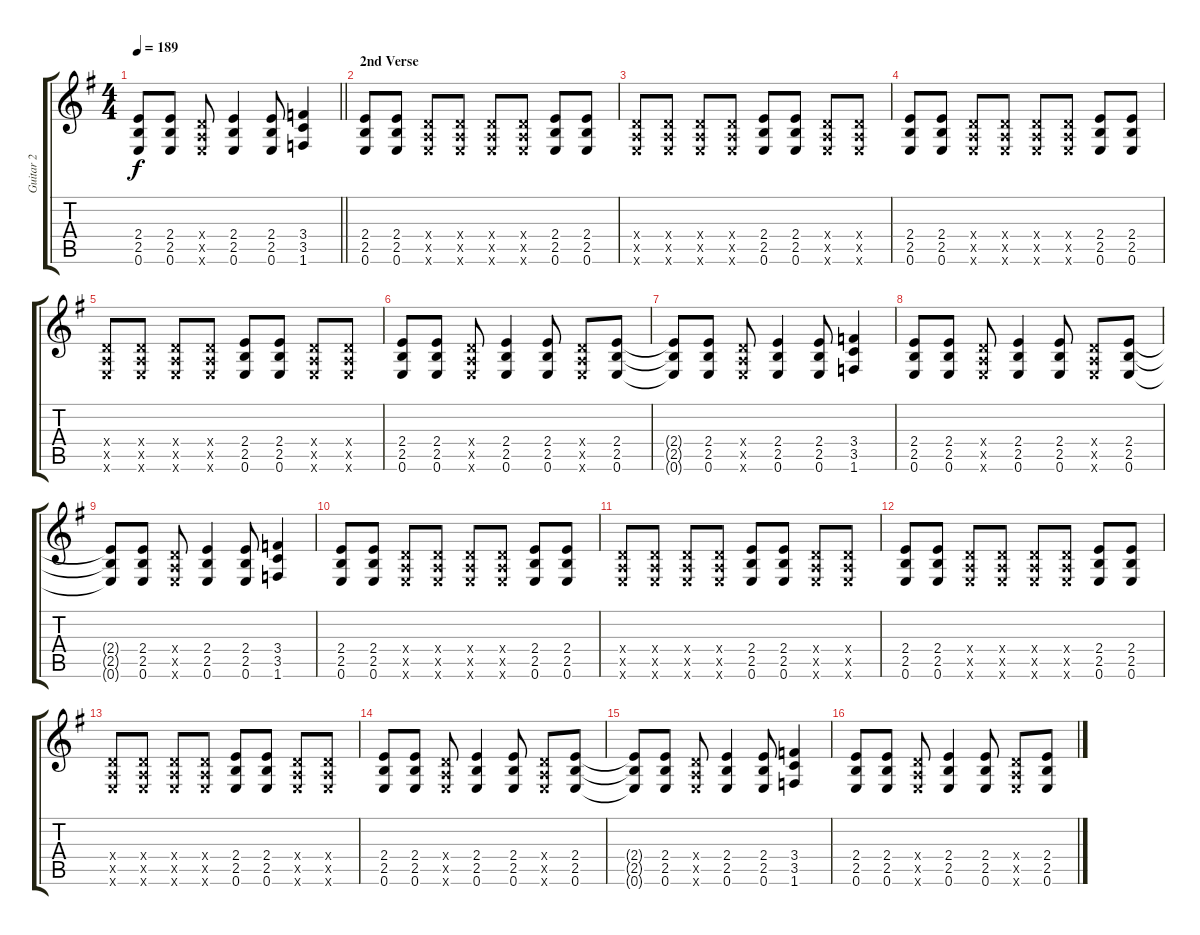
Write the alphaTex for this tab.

\track ("Guitar 2" "Guitar 2") {instrument distortionguitar}
\staff {score tabs}
\tuning (E4 B3 G3 D3 A2 E2) {hide}
\ts (4 4)
\tempo 189
\clef g2
\barLineRight lightlight
\ks g
(2.4{t} 2.5{t} 0.6{t}).8{dy f} (2.4 2.5 0.6).8 (0.4{x} 0.5{x} 0.6{x}).8 (2.4 2.5 0.6).4 (2.4 2.5 0.6).8 (3.4 3.5 1.6).4 |
\section ("" "2nd Verse")
(2.4 2.5 0.6).8 (2.4 2.5 0.6).8 (0.4{x} 0.5{x} 0.6{x}).8 (0.4{x} 0.5{x} 0.6{x}).8 (0.4{x} 0.5{x} 0.6{x}).8 (0.4{x} 0.5{x} 0.6{x}).8 (2.4 2.5 0.6).8 (2.4 2.5 0.6).8 |
(0.4{x} 0.5{x} 0.6{x}).8 (0.4{x} 0.5{x} 0.6{x}).8 (0.4{x} 0.5{x} 0.6{x}).8 (0.4{x} 0.5{x} 0.6{x}).8 (2.4 2.5 0.6).8 (2.4 2.5 0.6).8 (0.4{x} 0.5{x} 0.6{x}).8 (0.4{x} 0.5{x} 0.6{x}).8 |
(2.4 2.5 0.6).8 (2.4 2.5 0.6).8 (0.4{x} 0.5{x} 0.6{x}).8 (0.4{x} 0.5{x} 0.6{x}).8 (0.4{x} 0.5{x} 0.6{x}).8 (0.4{x} 0.5{x} 0.6{x}).8 (2.4 2.5 0.6).8 (2.4 2.5 0.6).8 |
(0.4{x} 0.5{x} 0.6{x}).8 (0.4{x} 0.5{x} 0.6{x}).8 (0.4{x} 0.5{x} 0.6{x}).8 (0.4{x} 0.5{x} 0.6{x}).8 (2.4 2.5 0.6).8 (2.4 2.5 0.6).8 (0.4{x} 0.5{x} 0.6{x}).8 (0.4{x} 0.5{x} 0.6{x}).8 |
(2.4 2.5 0.6).8 (2.4 2.5 0.6).8 (0.4{x} 0.5{x} 0.6{x}).8 (2.4 2.5 0.6).4 (2.4 2.5 0.6).8 (0.4{x} 0.5{x} 0.6{x}).8 (2.4 2.5 0.6).8 |
(2.4{t} 2.5{t} 0.6{t}).8 (2.4 2.5 0.6).8 (0.4{x} 0.5{x} 0.6{x}).8 (2.4 2.5 0.6).4 (2.4 2.5 0.6).8 (3.4 3.5 1.6).4 |
(2.4 2.5 0.6).8 (2.4 2.5 0.6).8 (0.4{x} 0.5{x} 0.6{x}).8 (2.4 2.5 0.6).4 (2.4 2.5 0.6).8 (0.4{x} 0.5{x} 0.6{x}).8 (2.4 2.5 0.6).8 |
(2.4{t} 2.5{t} 0.6{t}).8 (2.4 2.5 0.6).8 (0.4{x} 0.5{x} 0.6{x}).8 (2.4 2.5 0.6).4 (2.4 2.5 0.6).8 (3.4 3.5 1.6).4 |
(2.4 2.5 0.6).8 (2.4 2.5 0.6).8 (0.4{x} 0.5{x} 0.6{x}).8 (0.4{x} 0.5{x} 0.6{x}).8 (0.4{x} 0.5{x} 0.6{x}).8 (0.4{x} 0.5{x} 0.6{x}).8 (2.4 2.5 0.6).8 (2.4 2.5 0.6).8 |
(0.4{x} 0.5{x} 0.6{x}).8 (0.4{x} 0.5{x} 0.6{x}).8 (0.4{x} 0.5{x} 0.6{x}).8 (0.4{x} 0.5{x} 0.6{x}).8 (2.4 2.5 0.6).8 (2.4 2.5 0.6).8 (0.4{x} 0.5{x} 0.6{x}).8 (0.4{x} 0.5{x} 0.6{x}).8 |
(2.4 2.5 0.6).8 (2.4 2.5 0.6).8 (0.4{x} 0.5{x} 0.6{x}).8 (0.4{x} 0.5{x} 0.6{x}).8 (0.4{x} 0.5{x} 0.6{x}).8 (0.4{x} 0.5{x} 0.6{x}).8 (2.4 2.5 0.6).8 (2.4 2.5 0.6).8 |
(0.4{x} 0.5{x} 0.6{x}).8 (0.4{x} 0.5{x} 0.6{x}).8 (0.4{x} 0.5{x} 0.6{x}).8 (0.4{x} 0.5{x} 0.6{x}).8 (2.4 2.5 0.6).8 (2.4 2.5 0.6).8 (0.4{x} 0.5{x} 0.6{x}).8 (0.4{x} 0.5{x} 0.6{x}).8 |
(2.4 2.5 0.6).8 (2.4 2.5 0.6).8 (0.4{x} 0.5{x} 0.6{x}).8 (2.4 2.5 0.6).4 (2.4 2.5 0.6).8 (0.4{x} 0.5{x} 0.6{x}).8 (2.4 2.5 0.6).8 |
(2.4{t} 2.5{t} 0.6{t}).8 (2.4 2.5 0.6).8 (0.4{x} 0.5{x} 0.6{x}).8 (2.4 2.5 0.6).4 (2.4 2.5 0.6).8 (3.4 3.5 1.6).4 |
(2.4 2.5 0.6).8 (2.4 2.5 0.6).8 (0.4{x} 0.5{x} 0.6{x}).8 (2.4 2.5 0.6).4 (2.4 2.5 0.6).8 (0.4{x} 0.5{x} 0.6{x}).8 (2.4 2.5 0.6).8
